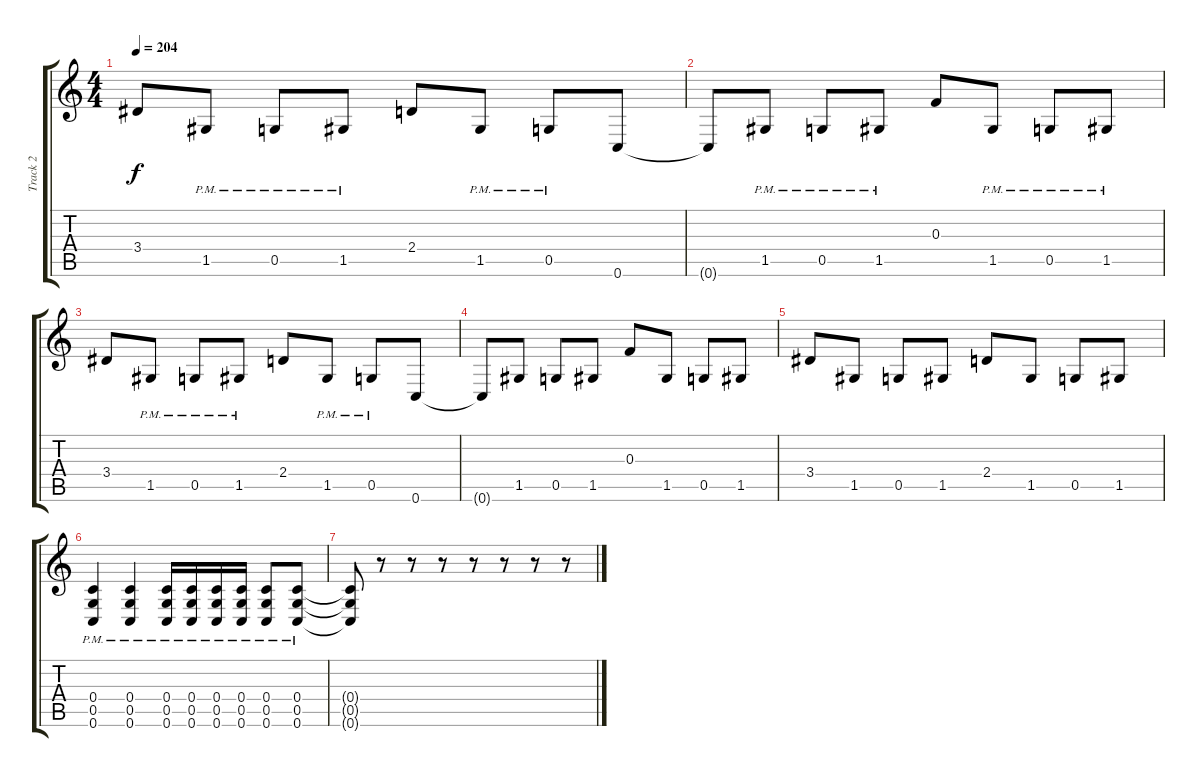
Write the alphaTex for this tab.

\track ("Track 2" "Track 2") {instrument distortionguitar}
\staff {score tabs}
\tuning (D4 A3 F3 C3 G2 C2) {hide}
\ts (4 4)
\tempo 204
\clef g2
\ks c
3.4.8{dy f} 1.5{pm}.8 0.5{pm}.8 1.5{pm}.8 2.4.8 1.5{pm}.8 0.5{pm}.8 0.6.8 |
0.6{t}.8 1.5{pm}.8 0.5{pm}.8 1.5{pm}.8 0.3.8 1.5{pm}.8 0.5{pm}.8 1.5{pm}.8 |
3.4.8 1.5{pm}.8 0.5{pm}.8 1.5{pm}.8 2.4.8 1.5{pm}.8 0.5{pm}.8 0.6.8 |
0.6{t}.8 1.5.8 0.5.8 1.5.8 0.3.8 1.5.8 0.5.8 1.5.8 |
3.4.8 1.5.8 0.5.8 1.5.8 2.4.8 1.5.8 0.5.8 1.5.8 |
(0.4{pm} 0.5{pm} 0.6{pm}).4 (0.4{pm} 0.5{pm} 0.6{pm}).4 (0.4{pm} 0.5{pm} 0.6{pm}).16 (0.4{pm} 0.5{pm} 0.6{pm}).16 (0.4{pm} 0.5{pm} 0.6{pm}).16 (0.4{pm} 0.5{pm} 0.6{pm}).16 (0.4{pm} 0.5{pm} 0.6{pm}).8 (0.4{pm} 0.5{pm} 0.6{pm}).8 |
(0.4{t} 0.5{t} 0.6{t}).8 r.8 r.8 r.8 r.8 r.8 r.8 r.8
